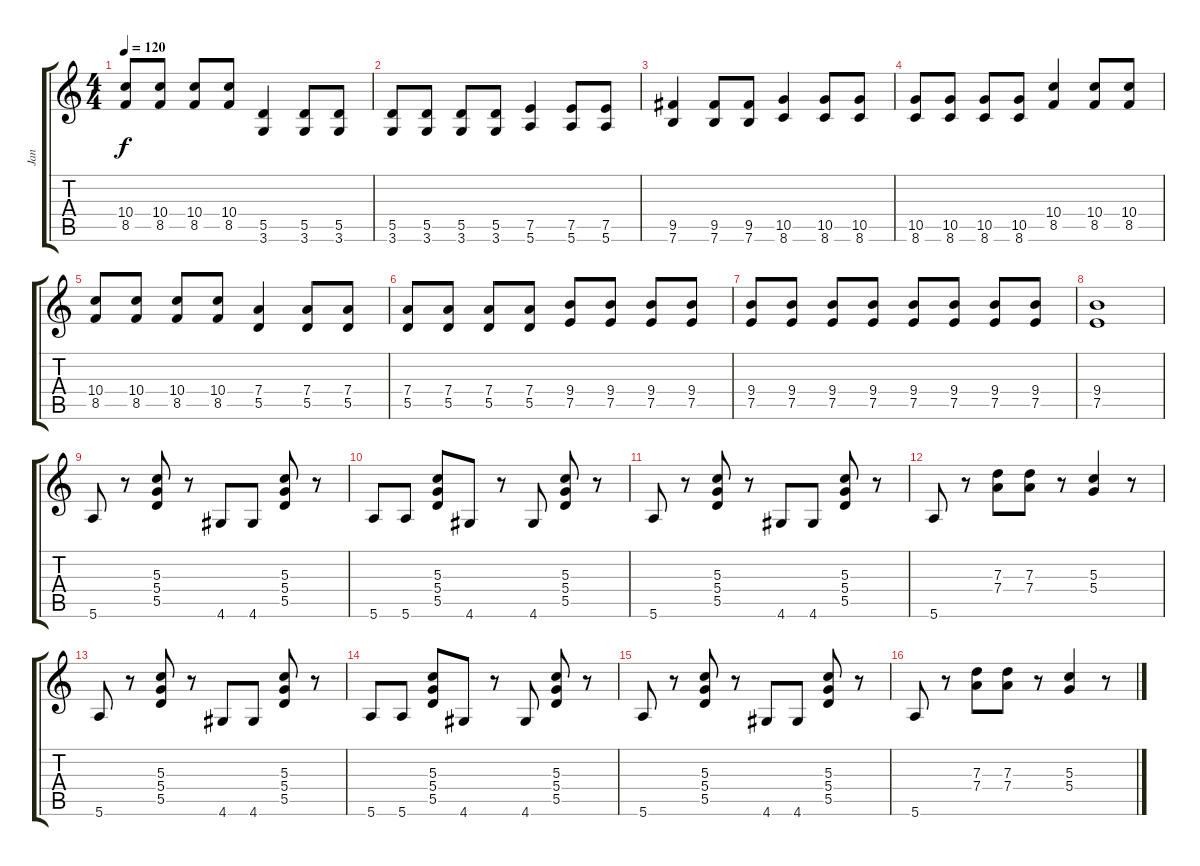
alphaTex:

\track ("Jan" "Jan") {instrument distortionguitar}
\staff {score tabs}
\tuning (E4 B3 G3 D3 A2 E2) {hide}
\ts (4 4)
\tempo 120
\clef g2
\ks c
(10.4 8.5).8{dy f} (10.4 8.5).8 (10.4 8.5).8 (10.4 8.5).8 (5.5 3.6).4 (5.5 3.6).8 (5.5 3.6).8 |
(5.5 3.6).8 (5.5 3.6).8 (5.5 3.6).8 (5.5 3.6).8 (7.5 5.6).4 (7.5 5.6).8 (7.5 5.6).8 |
(9.5 7.6).4 (9.5 7.6).8 (9.5 7.6).8 (10.5 8.6).4 (10.5 8.6).8 (10.5 8.6).8 |
(10.5 8.6).8 (10.5 8.6).8 (10.5 8.6).8 (10.5 8.6).8 (10.4 8.5).4 (10.4 8.5).8 (10.4 8.5).8 |
(10.4 8.5).8 (10.4 8.5).8 (10.4 8.5).8 (10.4 8.5).8 (7.4 5.5).4 (7.4 5.5).8 (7.4 5.5).8 |
(7.4 5.5).8 (7.4 5.5).8 (7.4 5.5).8 (7.4 5.5).8 (9.4 7.5).8 (9.4 7.5).8 (9.4 7.5).8 (9.4 7.5).8 |
(9.4 7.5).8 (9.4 7.5).8 (9.4 7.5).8 (9.4 7.5).8 (9.4 7.5).8 (9.4 7.5).8 (9.4 7.5).8 (9.4 7.5).8 |
(9.4 7.5).1 |
5.6.8 r.8 (5.3 5.4 5.5).8 r.8 4.6.8 4.6.8 (5.3 5.4 5.5).8 r.8 |
5.6.8 5.6.8 (5.3 5.4 5.5).8 4.6.8 r.8 4.6.8 (5.3 5.4 5.5).8 r.8 |
5.6.8 r.8 (5.3 5.4 5.5).8 r.8 4.6.8 4.6.8 (5.3 5.4 5.5).8 r.8 |
5.6.8 r.8 (7.3 7.4).8 (7.3 7.4).8 r.8 (5.3 5.4).4 r.8 |
5.6.8 r.8 (5.3 5.4 5.5).8 r.8 4.6.8 4.6.8 (5.3 5.4 5.5).8 r.8 |
5.6.8 5.6.8 (5.3 5.4 5.5).8 4.6.8 r.8 4.6.8 (5.3 5.4 5.5).8 r.8 |
5.6.8 r.8 (5.3 5.4 5.5).8 r.8 4.6.8 4.6.8 (5.3 5.4 5.5).8 r.8 |
5.6.8 r.8 (7.3 7.4).8 (7.3 7.4).8 r.8 (5.3 5.4).4 r.8
